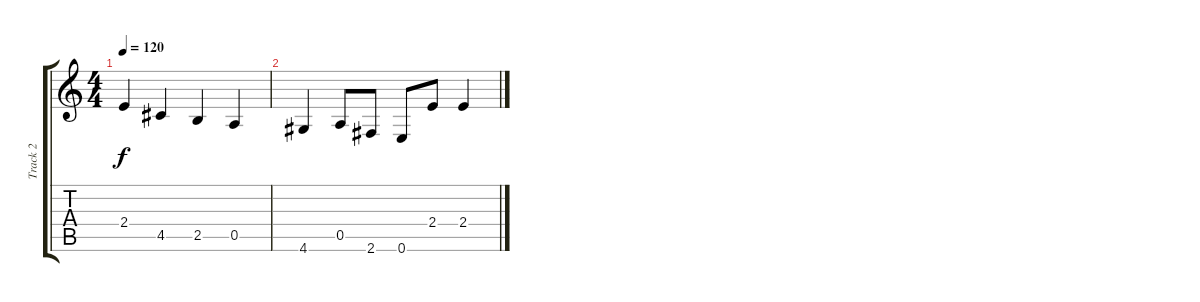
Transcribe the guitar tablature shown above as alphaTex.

\track ("Track 2" "Track 2") {instrument acousticguitarsteel}
\staff {score tabs}
\tuning (E4 B3 G3 D3 A2 E2) {hide}
\ts (4 4)
\tempo 120
\clef g2
\ks c
2.4.4{dy f} 4.5.4 2.5.4 0.5.4 |
4.6.4 0.5.8 2.6.8 0.6.8 2.4.8 2.4.4
